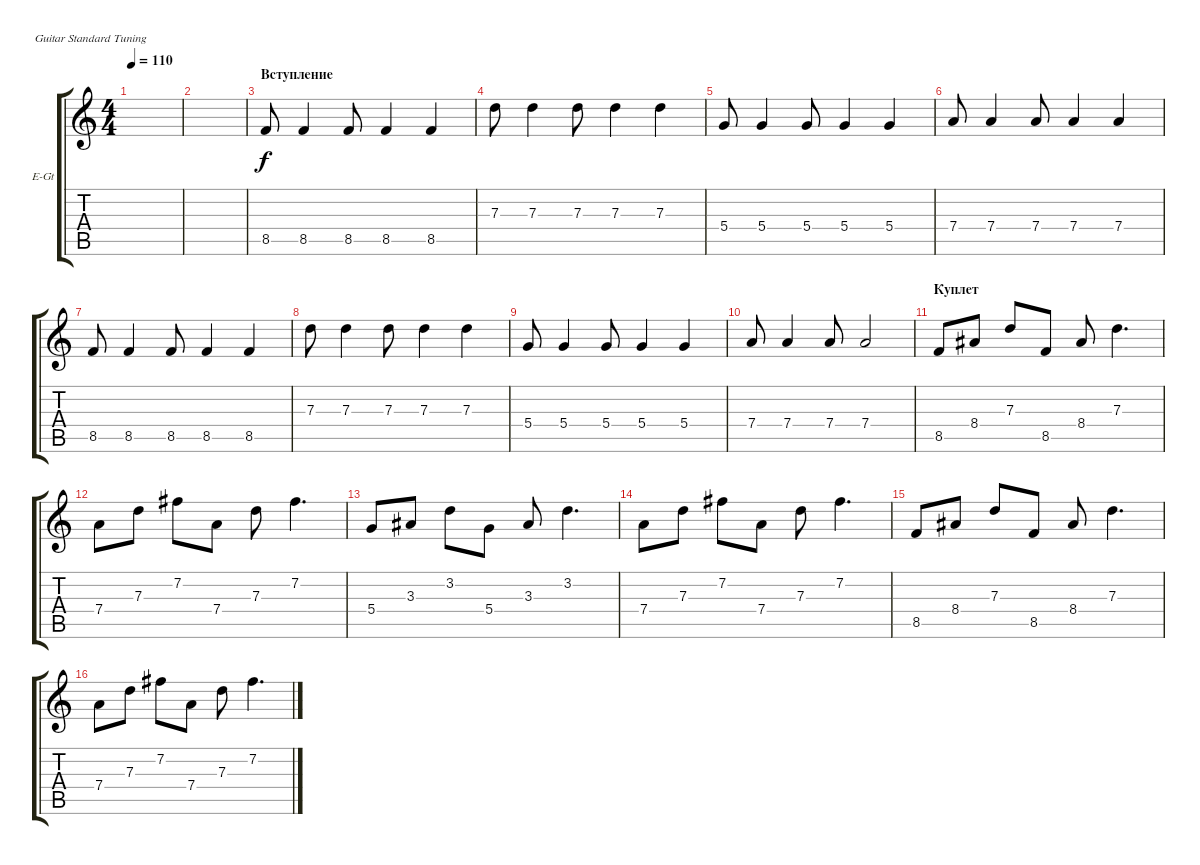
\defaultSystemsLayout 4
\bracketExtendMode groupsimilarinstruments
\firstSystemTrackNameOrientation horizontal
\otherSystemsTrackNameOrientation horizontal
\track ("Electric Guitar" "E-Gt") {instrument electricguitarclean}
\staff {score tabs}
\tuning (E4 B3 G3 D3 A2 E2)
\ts (4 4)
\tempo 110
\clef g2
\ks c
|
|
\section ("" "Вступление")
8.5.8 8.5.4 8.5.8 8.5.4 8.5.4 |
7.3.8 7.3.4 7.3.8 7.3.4 7.3.4 |
5.4.8 5.4.4 5.4.8 5.4.4 5.4.4 |
7.4.8 7.4.4 7.4.8 7.4.4 7.4.4 |
8.5.8 8.5.4 8.5.8 8.5.4 8.5.4 |
7.3.8 7.3.4 7.3.8 7.3.4 7.3.4 |
5.4.8 5.4.4 5.4.8 5.4.4 5.4.4 |
7.4.8 7.4.4 7.4.8 7.4.2 |
\section ("" "Куплет")
8.5.8 8.4.8 7.3.8 8.5.8 8.4.8 7.3.4{d} |
7.4.8 7.3.8 7.2.8 7.4.8 7.3.8 7.2.4{d} |
5.4.8 3.3.8 3.2.8 5.4.8 3.3.8 3.2.4{d} |
7.4.8 7.3.8 7.2.8 7.4.8 7.3.8 7.2.4{d} |
8.5.8 8.4.8 7.3.8 8.5.8 8.4.8 7.3.4{d} |
7.4.8 7.3.8 7.2.8 7.4.8 7.3.8 7.2.4{d}
